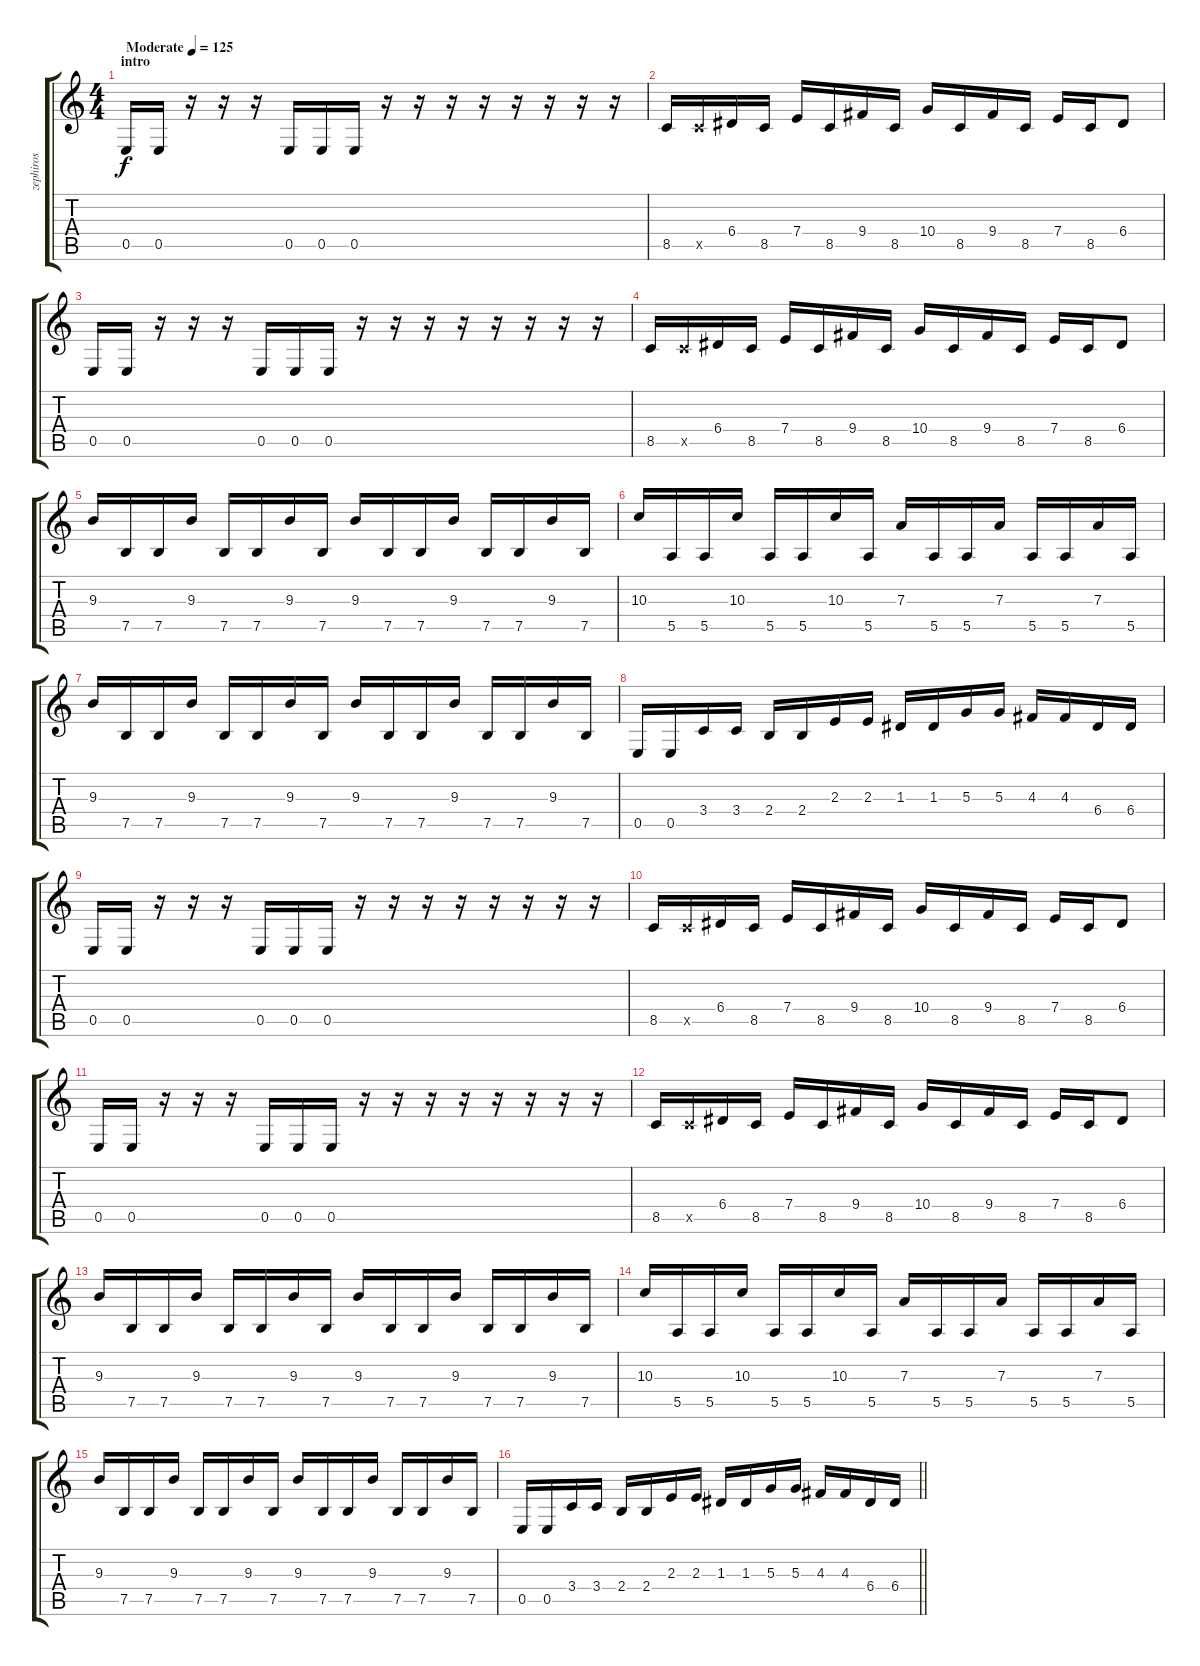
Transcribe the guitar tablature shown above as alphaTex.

\track ("zephiros" "zephiros") {instrument overdrivenguitar}
\staff {score tabs}
\tuning (B3 Gb3 D3 A2 E2 B1) {hide}
\ts (4 4)
\section ("" "intro")
\tempo (125 "Moderate")
\clef g2
\ks c
0.5.16{dy f instrument overdrivenguitar} 0.5.16 r.16 r.16 r.16 0.5.16 0.5.16 0.5.16 r.16 r.16 r.16 r.16 r.16 r.16 r.16 r.16 |
8.5.16 8.5{x}.16 6.4.16 8.5.16 7.4.16 8.5.16 9.4.16 8.5.16 10.4.16 8.5.16 9.4.16 8.5.16 7.4.16 8.5.16 6.4.8 |
0.5.16 0.5.16 r.16 r.16 r.16 0.5.16 0.5.16 0.5.16 r.16 r.16 r.16 r.16 r.16 r.16 r.16 r.16 |
8.5.16 8.5{x}.16 6.4.16 8.5.16 7.4.16 8.5.16 9.4.16 8.5.16 10.4.16 8.5.16 9.4.16 8.5.16 7.4.16 8.5.16 6.4.8 |
9.3.16 7.5.16 7.5.16 9.3.16 7.5.16 7.5.16 9.3.16 7.5.16 9.3.16 7.5.16 7.5.16 9.3.16 7.5.16 7.5.16 9.3.16 7.5.16 |
10.3.16 5.5.16 5.5.16 10.3.16 5.5.16 5.5.16 10.3.16 5.5.16 7.3.16 5.5.16 5.5.16 7.3.16 5.5.16 5.5.16 7.3.16 5.5.16 |
9.3.16 7.5.16 7.5.16 9.3.16 7.5.16 7.5.16 9.3.16 7.5.16 9.3.16 7.5.16 7.5.16 9.3.16 7.5.16 7.5.16 9.3.16 7.5.16 |
0.5.16 0.5.16 3.4.16 3.4.16 2.4.16 2.4.16 2.3.16 2.3.16 1.3.16 1.3.16 5.3.16 5.3.16 4.3.16 4.3.16 6.4.16 6.4.16 |
0.5.16 0.5.16 r.16 r.16 r.16 0.5.16 0.5.16 0.5.16 r.16 r.16 r.16 r.16 r.16 r.16 r.16 r.16 |
8.5.16 8.5{x}.16 6.4.16 8.5.16 7.4.16 8.5.16 9.4.16 8.5.16 10.4.16 8.5.16 9.4.16 8.5.16 7.4.16 8.5.16 6.4.8 |
0.5.16 0.5.16 r.16 r.16 r.16 0.5.16 0.5.16 0.5.16 r.16 r.16 r.16 r.16 r.16 r.16 r.16 r.16 |
8.5.16 8.5{x}.16 6.4.16 8.5.16 7.4.16 8.5.16 9.4.16 8.5.16 10.4.16 8.5.16 9.4.16 8.5.16 7.4.16 8.5.16 6.4.8 |
9.3.16 7.5.16 7.5.16 9.3.16 7.5.16 7.5.16 9.3.16 7.5.16 9.3.16 7.5.16 7.5.16 9.3.16 7.5.16 7.5.16 9.3.16 7.5.16 |
10.3.16 5.5.16 5.5.16 10.3.16 5.5.16 5.5.16 10.3.16 5.5.16 7.3.16 5.5.16 5.5.16 7.3.16 5.5.16 5.5.16 7.3.16 5.5.16 |
9.3.16 7.5.16 7.5.16 9.3.16 7.5.16 7.5.16 9.3.16 7.5.16 9.3.16 7.5.16 7.5.16 9.3.16 7.5.16 7.5.16 9.3.16 7.5.16 |
\barLineRight lightlight
0.5.16 0.5.16 3.4.16 3.4.16 2.4.16 2.4.16 2.3.16 2.3.16 1.3.16 1.3.16 5.3.16 5.3.16 4.3.16 4.3.16 6.4.16 6.4.16
